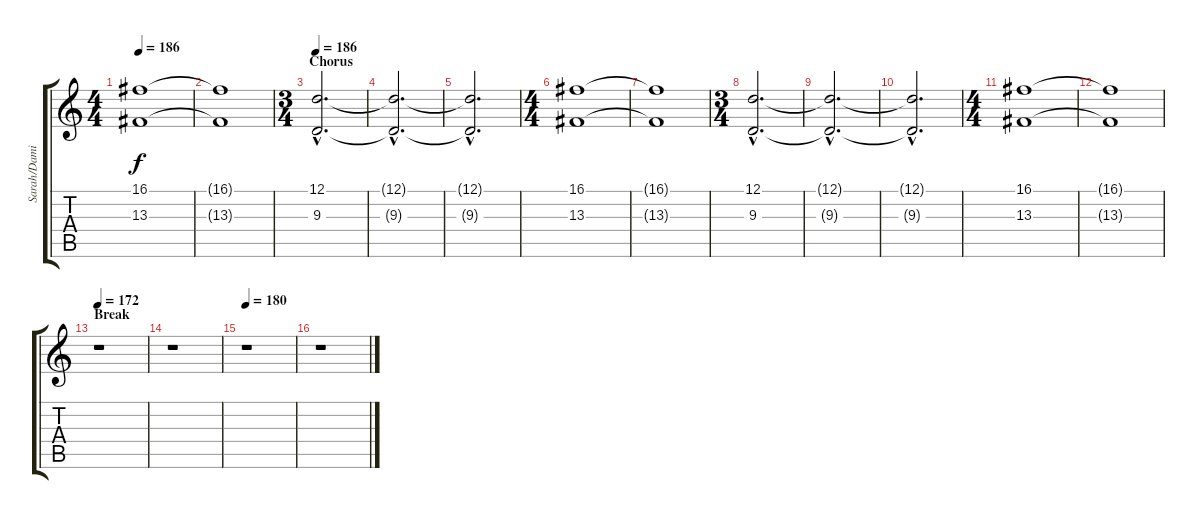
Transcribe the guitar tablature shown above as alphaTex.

\track ("Sarah/Damien (Choir/Keyb)" "Sarah/Dami") {instrument pad4choir}
\staff {score tabs}
\tuning (D4 A3 F3 C3 G2 D2) {hide}
\ts (4 4)
\tempo 186
\clef g2
\ks c
(16.1 13.3).1{dy f} |
(16.1{t} 13.3{t}).1 |
\ts (3 4)
\section ("" "Chorus")
\tempo 186
(12.1{hac} 9.3{hac}).2{d} |
(12.1{hac t} 9.3{hac t}).2{d} |
(12.1{hac t} 9.3{hac t}).2{d} |
\ts (4 4)
(16.1 13.3).1 |
(16.1{t} 13.3{t}).1 |
\ts (3 4)
(12.1{hac} 9.3{hac}).2{d} |
(12.1{hac t} 9.3{hac t}).2{d} |
(12.1{hac t} 9.3{hac t}).2{d} |
\ts (4 4)
(16.1 13.3).1 |
(16.1{t} 13.3{t}).1 |
\section ("" "Break")
\tempo 172
r.1 |
r.1 |
\tempo 180
r.1 |
r.1
